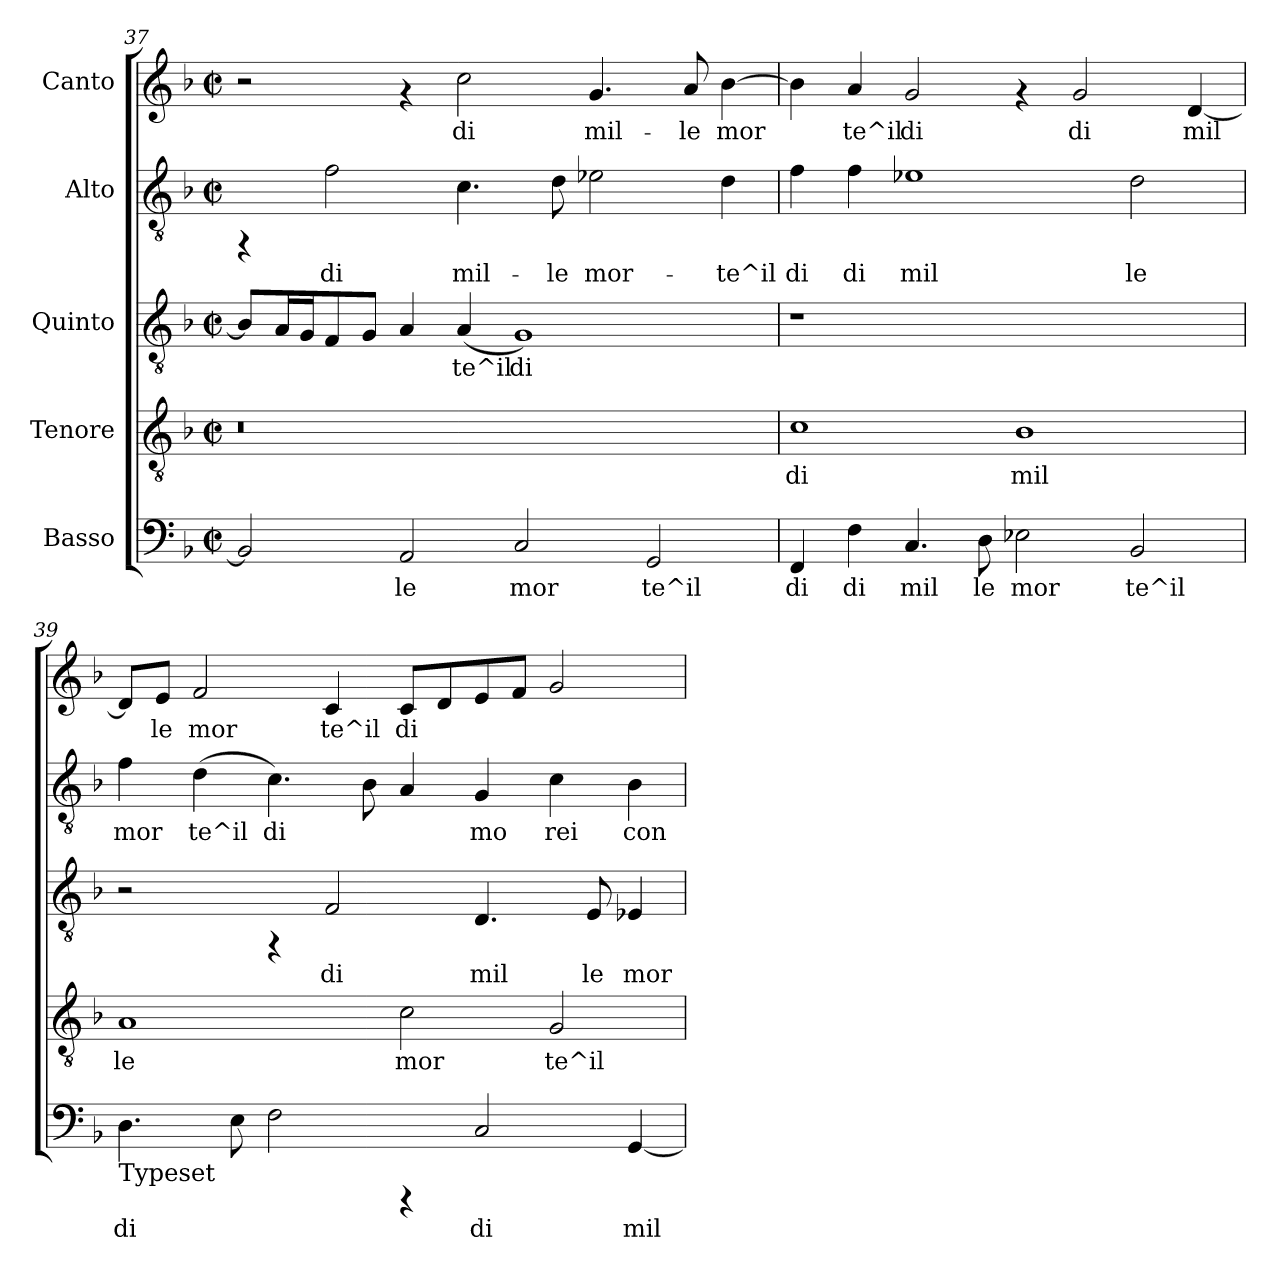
**kern	**text	**kern	**text	**kern	**text	**kern	**text	**kern	**text
*part5	*part5	*part4	*part4	*part3	*part3	*part2	*part2	*part1	*part1
*staff5	*staff5	*staff4	*staff4	*staff3	*staff3	*staff2	*staff2	*staff1	*staff1
*I"Basso	*	*I"Tenore	*	*I"Quinto	*	*I"Alto	*	*I"Canto	*
*clefF4	*	*clefGv2	*	*clefGv2	*	*clefGv2	*	*clefG2	*
*k[b-]	*	*k[b-]	*	*k[b-]	*	*k[b-]	*	*k[b-]	*
*F:	*	*F:	*	*F:	*	*F:	*	*F:	*
*M2/2	*	*M2/2	*	*M2/2	*	*M2/2	*	*M2/2	*
*met(c|)	*	*met(c|)	*	*met(c|)	*	*met(c|)	*	*met(c|)	*
=37	=37	=37	=37	=37	=37	=37	=37	=37	=37
!	!LO:LY:b:cj	!	!	!	!LO:LY:b:cj	!	!	!	!
2BB-/]	.	0r	.	8B-/L]	.	4rFF	.	2r	.
!	!	!	!	!	!LO:LY:b:cj	!	!	!	!
.	.	.	.	16A/	.	.	.	.	.
!	!	!	!	!	!LO:LY:b:cj	!	!	!	!
.	.	.	.	16G/	.	.	.	.	.
!	!	!	!	!	!LO:LY:b:cj	!	!LO:LY:b:cj	!	!
.	.	.	.	8F/	.	2f\	di	.	.
!	!	!	!	!	!LO:LY:b:cj	!	!	!	!
.	.	.	.	8G/J	.	.	.	.	.
!	!LO:LY:b:cj	!	!	!	!LO:LY:b:cj	!	!	!	!
2AA/	le	.	.	4A/	.	.	.	4rf	.
!	!	!	!	!	!LO:LY:b:cj	!	!LO:LY:b:cj	!	!LO:LY:b:cj
.	.	.	.	(<4A/	te^il	4.c\	mil-	2cc\	di
!	!LO:LY:b:cj	!	!	!	!LO:LY:b:cj	!	!	!	!
2C/	mor	.	.	1G)	di	.	.	.	.
!	!	!	!	!	!	!	!LO:LY:b:cj	!	!
.	.	.	.	.	.	8d\	-le	.	.
!	!	!	!	!	!	!	!LO:LY:b:cj	!	!LO:LY:b:cj
.	.	.	.	.	.	2e-X\	mor-	4.g/	mil-
!	!LO:LY:b:cj	!	!	!	!	!	!	!	!
2GG/	te^il	.	.	.	.	.	.	.	.
!	!	!	!	!	!	!	!	!	!LO:LY:b:cj
.	.	.	.	.	.	.	.	8a/	-le
!	!	!	!	!	!	!	!LO:LY:b:cj	!	!LO:LY:b:cj
.	.	.	.	.	.	4d\	-te^il	[<4b-\	mor-
!!LO:PB:g=z
=38	=38	=38	=38	=38	=38	=38	=38	=38	=38
!	!LO:LY:b:cj	!	!LO:LY:b:cj	!	!	!	!LO:LY:b:cj	!	!LO:LY:b:cj
4FF/	di	1c	di	1r	.	4f\	di	4b-\]	--
!	!LO:LY:b:cj	!	!	!	!	!	!LO:LY:b:cj	!	!LO:LY:b:cj
4F\	di	.	.	.	.	4f\	di	4a/	-te^il
!	!LO:LY:b:cj	!	!	!	!	!	!LO:LY:b:cj	!	!LO:LY:b:cj
4.C/	mil	.	.	.	.	1e-X	mil	2g/	di
!	!LO:LY:b:cj	!	!	!	!	!	!	!	!
8D\	le	.	.	.	.	.	.	.	.
!	!LO:LY:b:cj	!	!LO:LY:b:cj	!	!	!	!	!	!
2E-X\	mor	1B-	mil	1ryy	.	.	.	4rf	.
!	!	!	!	!	!	!	!	!	!LO:LY:b:cj
.	.	.	.	.	.	.	.	2g/	di
!	!LO:LY:b:cj	!	!	!	!	!	!LO:LY:b:cj	!	!
2BB-/	te^il	.	.	.	.	2d\	le	.	.
!	!	!	!	!	!	!	!	!	!LO:LY:b:cj
.	.	.	.	.	.	.	.	[<4d/	mil
=39	=39	=39	=39	=39	=39	=39	=39	=39	=39
!LO:TX:b:t=Typeset	!	!	!	!	!	!	!	!	!
!	!LO:LY:b:cj	!	!LO:LY:b:cj	!	!	!	!LO:LY:b:cj	!	!LO:LY:b:cj
4.D\	di	1A	le	2r	.	4f\	mor	8d/L]	.
!	!	!	!	!	!	!	!	!	!LO:LY:b:cj
.	.	.	.	.	.	.	.	8e/J	le
!	!	!	!	!	!	!	!LO:LY:b:cj	!	!LO:LY:b:cj
.	.	.	.	.	.	(<4d\	te^il	2f/	mor
!	!LO:LY:b:cj	!	!	!	!	!	!	!	!
8E\	.	.	.	.	.	.	.	.	.
!	!LO:LY:b:cj	!	!	!	!	!	!LO:LY:b:cj	!	!
2F\	.	.	.	4rFF	.	4.c\)	di	.	.
!	!	!	!	!	!LO:LY:b:cj	!	!	!	!LO:LY:b:cj
.	.	.	.	2F/	di	.	.	4c/	te^il
!	!	!	!	!	!	!	!LO:LY:b:cj	!	!
.	.	.	.	.	.	8B-\	.	.	.
!	!	!	!LO:LY:b:cj	!	!	!	!LO:LY:b:cj	!	!LO:LY:b:cj
4rCCC	.	2c\	mor	.	.	4A/	.	8c/L	di
!	!	!	!	!	!	!	!	!	!LO:LY:b:cj
.	.	.	.	.	.	.	.	8d/	.
!	!LO:LY:b:cj	!	!	!	!LO:LY:b:cj	!	!LO:LY:b:cj	!	!LO:LY:b:cj
2C/	di	.	.	4.D/	mil	4G/	mo	8e/	.
!	!	!	!	!	!	!	!	!	!LO:LY:b:cj
.	.	.	.	.	.	.	.	8f/J	.
!	!	!	!LO:LY:b:cj	!	!	!	!LO:LY:b:cj	!	!LO:LY:b:cj
.	.	2G/	te^il	.	.	4c\	rei	2g/	.
!	!	!	!	!	!LO:LY:b:cj	!	!	!	!
.	.	.	.	8E/	le	.	.	.	.
!	!LO:LY:b:cj	!	!	!	!LO:LY:b:cj	!	!LO:LY:b:cj	!	!
[<4GG/	mil	.	.	4E-X/	mor	4B-\	con	.	.
=	=	=	=	=	=	=	=	=	=
*-	*-	*-	*-	*-	*-	*-	*-	*-	*-
